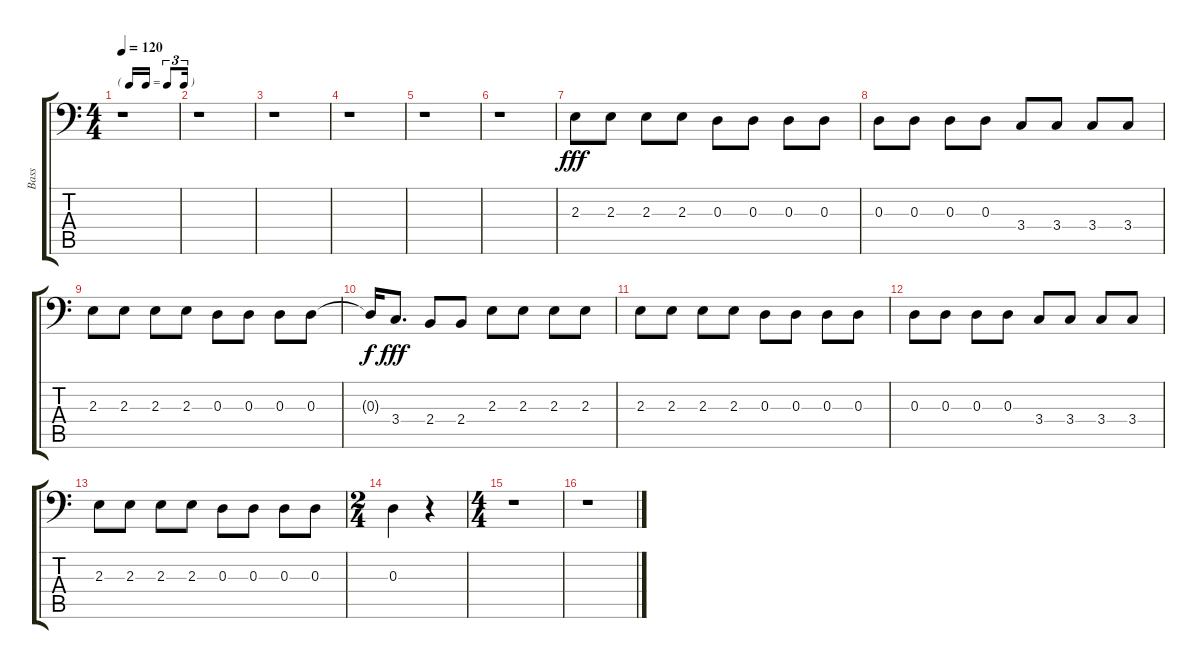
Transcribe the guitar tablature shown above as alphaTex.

\track ("Bass" "Bass") {instrument electricbassfinger}
\staff {score tabs}
\tuning (C3 G2 D2 A1 E1 B0) {hide}
\ts (4 4)
\tf triplet16th
\tempo 120
\clef f4
\ks c
r.1{dy fff} |
r.1 |
r.1 |
r.1 |
r.1 |
r.1 |
2.3.8 2.3.8 2.3.8 2.3.8 0.3.8 0.3.8 0.3.8 0.3.8 |
0.3.8 0.3.8 0.3.8 0.3.8 3.4.8 3.4.8 3.4.8 3.4.8 |
2.3.8 2.3.8 2.3.8 2.3.8 0.3.8 0.3.8 0.3.8 0.3.8 |
0.3{t}.16{dy f} 3.4.8{d dy fff} 2.4.8 2.4.8 2.3.8 2.3.8 2.3.8 2.3.8 |
2.3.8 2.3.8 2.3.8 2.3.8 0.3.8 0.3.8 0.3.8 0.3.8 |
0.3.8 0.3.8 0.3.8 0.3.8 3.4.8 3.4.8 3.4.8 3.4.8 |
2.3.8 2.3.8 2.3.8 2.3.8 0.3.8 0.3.8 0.3.8 0.3.8 |
\ts (2 4)
0.3.4 r.4 |
\ts (4 4)
r.1 |
r.1
